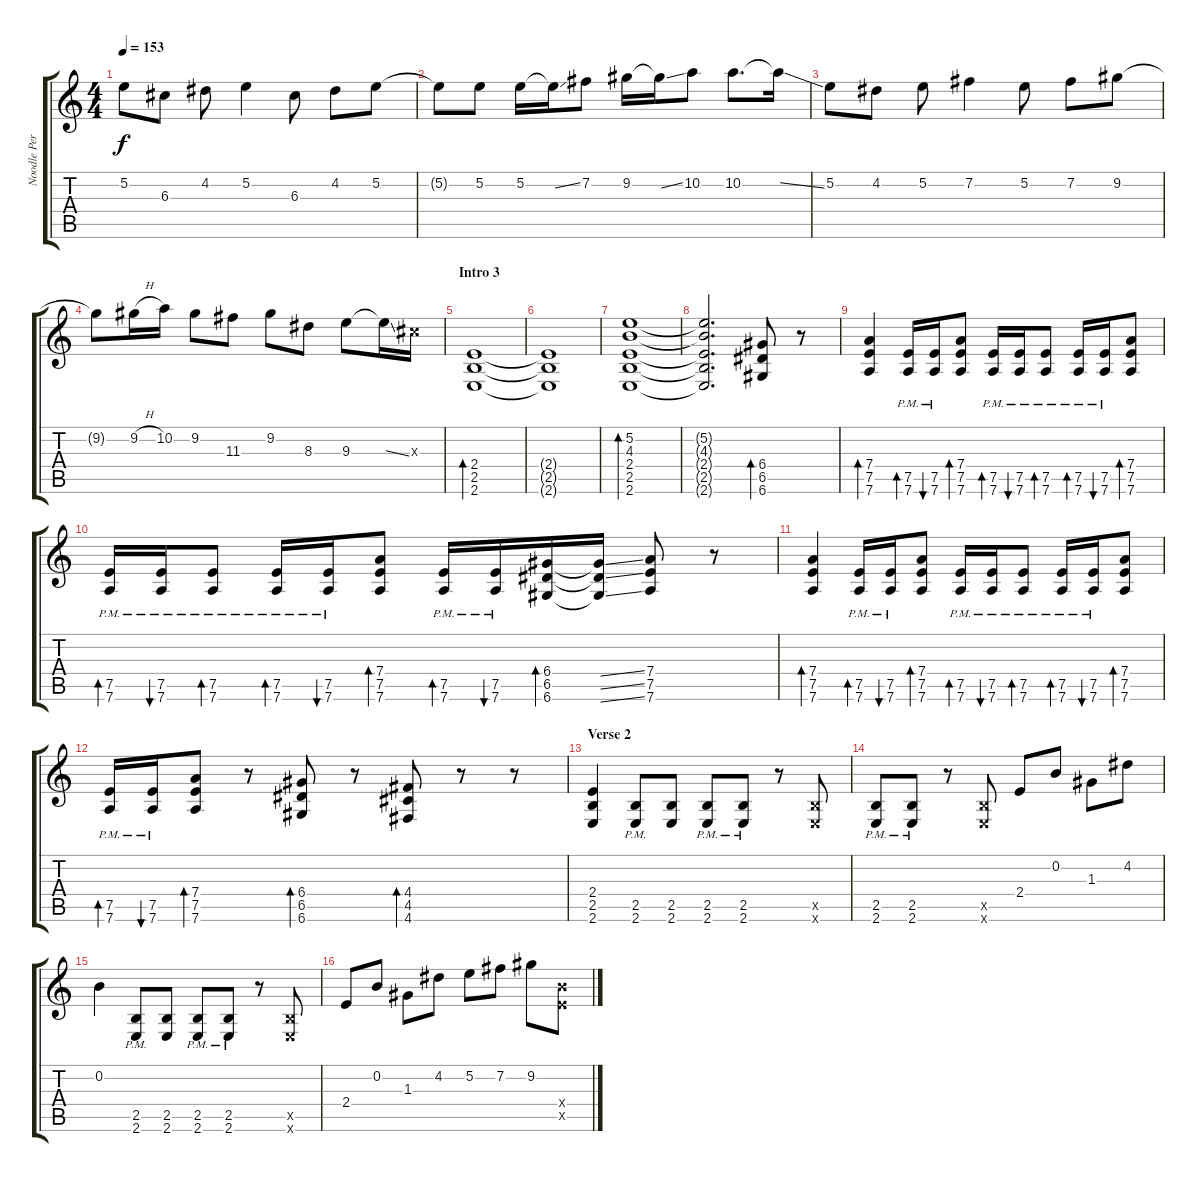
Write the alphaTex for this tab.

\track ("Noodle Perez" "Noodle Per") {instrument distortionguitar}
\staff {score tabs}
\tuning (E4 B3 G3 D3 A2 D2) {hide}
\ts (4 4)
\tempo 153
\clef g2
\ks c
5.2.8{dy f} 6.3.8 4.2.8 5.2.4 6.3.8 4.2.8 5.2.8 |
5.2{t}.8 5.2.8 5.2.16 5.2{ss t}.16 7.2.8 9.2.16 9.2{ss t}.16 10.2.8 10.2.8{d} 10.2{ss t}.16 |
5.2.8 4.2.8 5.2.8 7.2.4 5.2.8 7.2.8 9.2.8 |
9.2{t}.8 9.2{h}.16 10.2.16 9.2.8 11.3.8 9.2.8 8.3.8 9.3.8 9.3{ss t}.16 6.3{x}.16 |
\section ("" "Intro 3")
(2.4 2.5 2.6).1{bd 120} |
(2.4{t} 2.5{t} 2.6{t}).1 |
(5.2 4.3 2.4 2.5 2.6).1{bd 120} |
(5.2{t} 4.3{t} 2.4{t} 2.5{t} 2.6{t}).2{d} (6.4 6.5 6.6).8{bd 120} r.8 |
(7.4 7.5 7.6).4{bd 120} (7.5{pm} 7.6).16{bd 120} (7.5{pm} 7.6).16{bu 120} (7.4 7.5 7.6).8{bd 120} (7.5{pm} 7.6).16{bd 120} (7.5{pm} 7.6).16{bu 120} (7.5{pm} 7.6).8{bd 120} (7.5{pm} 7.6).16{bd 120} (7.5{pm} 7.6).16{bu 120} (7.4 7.5 7.6).8{bd 120} |
(7.5{pm} 7.6).16{bd 120} (7.5{pm} 7.6).16{bu 120} (7.5{pm} 7.6).8{bd 120} (7.5{pm} 7.6).16{bd 120} (7.5{pm} 7.6).16{bu 120} (7.4 7.5 7.6).8{bd 120} (7.5{pm} 7.6).16{bd 120} (7.5{pm} 7.6).16{bu 120} (6.4 6.5 6.6).16{bd 120} (6.4{ss t} 6.5{ss t} 6.6{ss t}).16 (7.4 7.5 7.6).8 r.8 |
(7.4 7.5 7.6).4{bd 120} (7.5{pm} 7.6).16{bd 120} (7.5{pm} 7.6).16{bu 120} (7.4 7.5 7.6).8{bd 120} (7.5{pm} 7.6).16{bd 120} (7.5{pm} 7.6).16{bu 120} (7.5{pm} 7.6).8{bd 120} (7.5{pm} 7.6).16{bd 120} (7.5{pm} 7.6).16{bu 120} (7.4 7.5 7.6).8{bd 120} |
(7.5{pm} 7.6).16{bd 120} (7.5{pm} 7.6).16{bu 120} (7.4 7.5 7.6).8{bd 120} r.8 (6.4 6.5 6.6).8{bd 120} r.8 (4.4 4.5 4.6).8{bd 120} r.8 r.8 |
\section ("" "Verse 2")
(2.4 2.5 2.6).4 (2.5{pm} 2.6).8 (2.5 2.6).8 (2.5{pm} 2.6).8 (2.5{pm} 2.6).8 r.8 (2.5{x} 2.6{x}).8 |
(2.5{pm} 2.6).8 (2.5{pm} 2.6).8 r.8 (2.5{x} 2.6{x}).8 2.4.8 0.2.8 1.3.8 4.2.8 |
0.2.4 (2.5{pm} 2.6).8 (2.5 2.6).8 (2.5{pm} 2.6).8 (2.5{pm} 2.6).8 r.8 (2.5{x} 2.6{x}).8 |
2.4.8 0.2.8 1.3.8 4.2.8 5.2.8 7.2.8 9.2.8 (9.4{x} 7.5{x}).8
